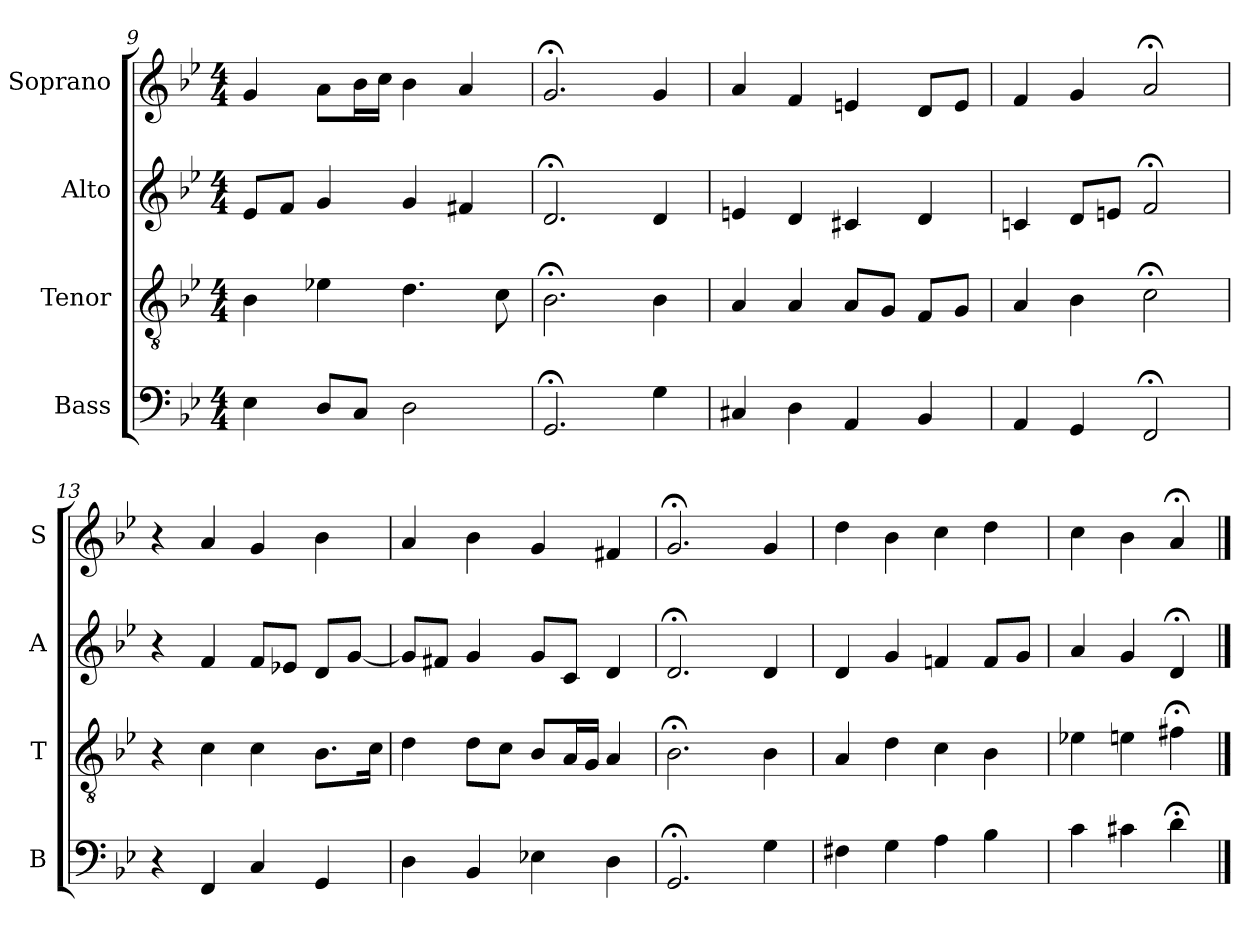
**kern	**kern	**kern	**kern
*part4	*part3	*part2	*part1
*staff4	*staff3	*staff2	*staff1
*I"Bass	*I"Tenor	*I"Alto	*I"Soprano
*I'B	*I'T	*I'A	*I'S
*clefF4	*clefGv2	*clefG2	*clefG2
*k[b-e-]	*k[b-e-]	*k[b-e-]	*k[b-e-]
*g:	*g:	*g:	*g:
*M4/4	*M4/4	*M4/4	*M4/4
=9	=9	=9	=9
4E-	4B-	8e-L	4g
.	.	8fJ	.
8DL	4e-X	4g	8aL
8CJ	.	.	16b-L
.	.	.	16ccJJ
2D	4.d	4g	4b-
.	.	4f#X	4a
.	8c	.	.
=10	=10	=10	=10
2.GG;<	2.B-;<	2.d;<	2.g;<
4G	4B-	4d	4g
=11	=11	=11	=11
4C#X	4A	4en	4a
4D	4A	4d	4f
4AA	8AL	4c#X	4en
.	8GJ	.	.
4BB-	8FL	4d	8dL
.	8GJ	.	8eJ
=12	=12	=12	=12
4AA	4A	4cn	4f
4GG	4B-	8dL	4g
.	.	8enJ	.
2FF;<	2c;<	2f;<	2a;<
=13	=13	=13	=13
4r	4r	4r	4r
4FF	4c	4f	4a
4C	4c	8fL	4g
.	.	8e-XJ	.
4GG	8.B-L	8dL	4b-
.	.	[8gJ	.
.	16cJk	.	.
=14	=14	=14	=14
4D	4d	8gL]	4a
.	.	8f#XJ	.
4BB-	8dL	4g	4b-
.	8cJ	.	.
4E-X	8B-L	8gL	4g
.	16AL	8cJ	.
.	16GJJ	.	.
4D	4A	4d	4f#X
=15	=15	=15	=15
2.GG;<	2.B-;<	2.d;<	2.g;<
4G	4B-	4d	4g
=16	=16	=16	=16
4F#X	4A	4d	4dd
4G	4d	4g	4b-
4A	4c	4fn	4cc
4B-	4B-	8fL	4dd
.	.	8gJ	.
=17	=17	=17	=17
4c	4e-X	4a	4cc
4c#X	4en	4g	4b-
4d;<	4f#X;<	4d;<	4a;<
==	==	==	==
*-	*-	*-	*-
